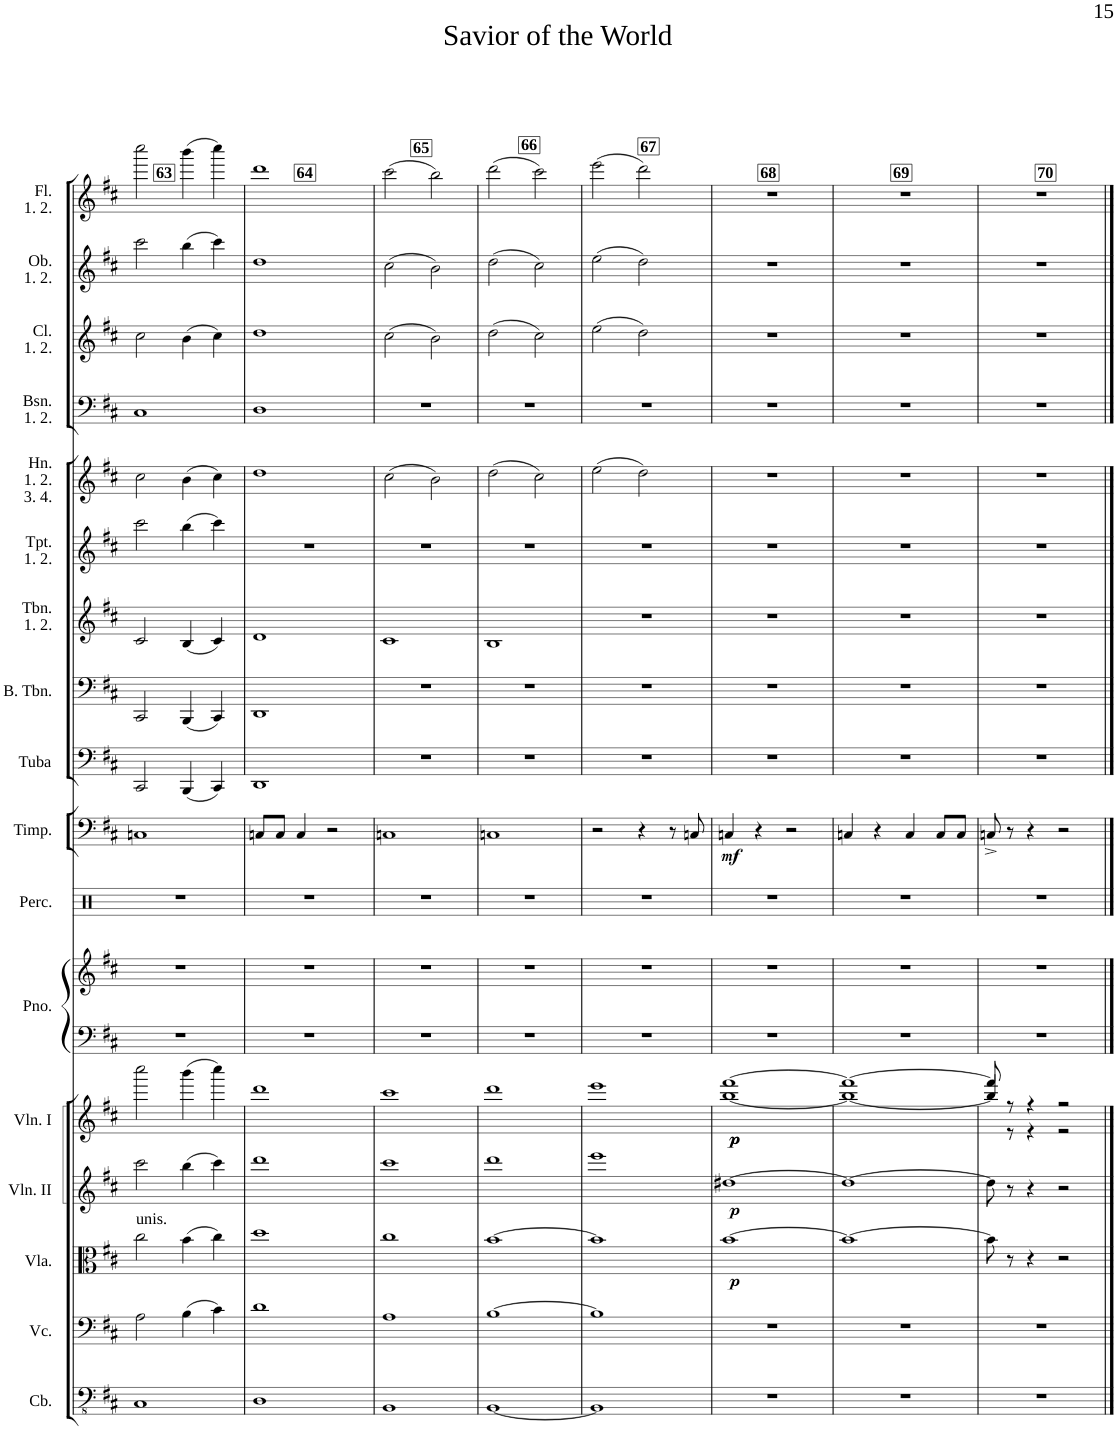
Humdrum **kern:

**kern	**kern	**kern	**dynam	**kern	**dynam	**kern	**dynam	**kern	**kern	**kern	**kern	**dynam	**kern	**kern	**kern	**kern	**kern	**kern	**kern	**kern	**kern
*part17	*part16	*part15	*part15	*part14	*part14	*part13	*part13	*part12	*part12	*part11	*part10	*part10	*part9	*part8	*part7	*part6	*part5	*part4	*part3	*part2	*part1
*staff18	*staff17	*staff16	*staff16	*staff15	*staff15	*staff14	*staff14	*staff13	*staff12	*staff11	*staff10	*staff10	*staff9	*staff8	*staff7	*staff6	*staff5	*staff4	*staff3	*staff2	*staff1
*I"Contrabasses	*I"Violoncellos	*I"Violas	*	*I"Violins II	*	*I"Violins I	*	*I"Piano	*	*I"Mark Tree	*I"1 Timpani in C	*	*I"1 Tuba	*I"1 Bass Trombone	*I"2 Tenor Trombones	*I"3 Trumpets in Bb	*I"4 Horns in F	*I"2 Bassoons	*I"2 Clarinets in Bb	*I"2 Oboes	*I"2 Flutes
*I'Cb.	*I'Vc.	*I'Vla.	*	*I'Vln. II	*	*I'Vln. I	*	*I'Pno.	*	*	*I'Timp.	*	*I'Tuba	*I'B. Tbn.	*I'Tbn. 1. 2.	*I'Tpt. 1. 2.	*I'Hn. 1. 2. 3. 4.	*I'Bsn. 1. 2.	*I'Cl. 1. 2.	*I'Ob. 1. 2.	*I'Fl. 1. 2.
!!LO:PB:g=z
*clefFv4	*clefF4	*clefC3	*	*clefG2	*	*clefG2	*	*clefF4	*clefG2	*clefX	*clefF4	*	*clefF4	*clefF4	*clefG2	*clefG2	*clefG2	*clefF4	*clefG2	*clefG2	*clefG2
*	*	*	*	*	*	*	*	*	*	*	*	*	*	*	*	*ITrd1c2	*ITrd4c7	*	*ITrd1c2	*	*
*k[f#c#]	*k[f#c#]	*k[f#c#]	*	*k[f#c#]	*	*k[f#c#]	*	*k[f#c#]	*k[f#c#]	*k[]	*k[f#c#]	*	*k[f#c#]	*k[f#c#]	*k[f#c#]	*k[f#c#]	*k[f#c#]	*k[f#c#]	*k[f#c#]	*k[f#c#]	*k[f#c#]
*M4/4	*M4/4	*M4/4	*	*M4/4	*	*M4/4	*	*M4/4	*M4/4	*M4/4	*M4/4	*	*M4/4	*M4/4	*M4/4	*M4/4	*M4/4	*M4/4	*M4/4	*M4/4	*M4/4
=63	=63	=63	=63	=63	=63	=63	=63	=63	=63	=63	=63	=63	=63	=63	=63	=63	=63	=63	=63	=63	=63
!	!	!LO:TX:a:t=unis.	!	!	!	!	!	!	!	!	!	!	!	!	!	!	!	!	!	!	!
1CC#	2A\	2cc#\	.	2ccc#\	.	2cccc#\	.	1r	1r	1r	1Cn	.	2CC#/	2CC#/	2c#/	2ccc#\	2cc#\	1C#	2cc#\	2ccc#\	2cccc#\
.	(4B\	(4b\	.	(4bb\	.	(4bbb\	.	.	.	.	.	.	(4BBB/	(4BBB/	(4B/	(4bb\	(4b\	.	(4b\	(4bb\	(4bbb\
.	4c#\)	4cc#\)	.	4ccc#\)	.	4cccc#\)	.	.	.	.	.	.	4CC#/)	4CC#/)	4c#/)	4ccc#\)	4cc#\)	.	4cc#\)	4ccc#\)	4cccc#\)
=64	=64	=64	=64	=64	=64	=64	=64	=64	=64	=64	=64	=64	=64	=64	=64	=64	=64	=64	=64	=64	=64
1DD	1d	1dd	.	1ddd	.	1ddd	.	1r	1r	1r	8Cn/L	.	1DD	1DD	1d	1r	1dd	1D	1dd	1dd	1ddd
.	.	.	.	.	.	.	.	.	.	.	8C/J	.	.	.	.	.	.	.	.	.	.
.	.	.	.	.	.	.	.	.	.	.	4C/	.	.	.	.	.	.	.	.	.	.
.	.	.	.	.	.	.	.	.	.	.	2r	.	.	.	.	.	.	.	.	.	.
=65	=65	=65	=65	=65	=65	=65	=65	=65	=65	=65	=65	=65	=65	=65	=65	=65	=65	=65	=65	=65	=65
1BBB	1A	1cc#	.	1ccc#	.	1ccc#	.	1r	1r	1r	1Cn	.	1r	1r	1c#	1r	(2cc#\	1r	(2cc#\	(2cc#\	(2ccc#\
.	.	.	.	.	.	.	.	.	.	.	.	.	.	.	.	.	2b\)	.	2b\)	2b\)	2bb\)
=66	=66	=66	=66	=66	=66	=66	=66	=66	=66	=66	=66	=66	=66	=66	=66	=66	=66	=66	=66	=66	=66
[1BBB	[1B	[1b	.	1ddd	.	1ddd	.	1r	1r	1r	1Cn	.	1r	1r	1B	1r	(2dd\	1r	(2dd\	(2dd\	(2ddd\
.	.	.	.	.	.	.	.	.	.	.	.	.	.	.	.	.	2cc#\)	.	2cc#\)	2cc#\)	2ccc#\)
=67	=67	=67	=67	=67	=67	=67	=67	=67	=67	=67	=67	=67	=67	=67	=67	=67	=67	=67	=67	=67	=67
1BBB]	1B]	1b]	.	1eee	.	1eee	.	1r	1r	1r	2r	.	1r	1r	1r	1r	(2ee\	1r	(2ee\	(2ee\	(2eee\
.	.	.	.	.	.	.	.	.	.	.	4r	.	.	.	.	.	2dd\)	.	2dd\)	2dd\)	2ddd\)
.	.	.	.	.	.	.	.	.	.	.	8r	.	.	.	.	.	.	.	.	.	.
.	.	.	.	.	.	.	.	.	.	.	8Cn/	.	.	.	.	.	.	.	.	.	.
=68	=68	=68	=68	=68	=68	=68	=68	=68	=68	=68	=68	=68	=68	=68	=68	=68	=68	=68	=68	=68	=68
*	*	*	*	*	*	*^	*	*	*	*	*	*	*	*	*	*	*	*	*	*	*
!	!	!	!LO:DY:b	!	!LO:DY:b	!	!	!LO:DY:b	!	!	!	!	!	!	!	!	!	!	!	!	!	!
!	!	!	!	!	!	!	!	!LO:DY:n=1:b	!	!	!	!	!LO:DY:b	!	!	!	!	!	!	!	!	!
1r	1r	[1b	p	[1dd#X	p	[1fff#	[1bb	p p	1r	1r	1r	4Cn/	mf	1r	1r	1r	1r	1r	1r	1r	1r	1r
.	.	.	.	.	.	.	.	.	.	.	.	4r	.	.	.	.	.	.	.	.	.	.
.	.	.	.	.	.	.	.	.	.	.	.	2r	.	.	.	.	.	.	.	.	.	.
=69	=69	=69	=69	=69	=69	=69	=69	=69	=69	=69	=69	=69	=69	=69	=69	=69	=69	=69	=69	=69	=69	=69
1r	1r	1b_	.	1dd#_	.	1fff#_	1bb_	.	1r	1r	1r	4Cn/	.	1r	1r	1r	1r	1r	1r	1r	1r	1r
.	.	.	.	.	.	.	.	.	.	.	.	4r	.	.	.	.	.	.	.	.	.	.
.	.	.	.	.	.	.	.	.	.	.	.	4C/	.	.	.	.	.	.	.	.	.	.
.	.	.	.	.	.	.	.	.	.	.	.	8C/L	.	.	.	.	.	.	.	.	.	.
.	.	.	.	.	.	.	.	.	.	.	.	8C/J	.	.	.	.	.	.	.	.	.	.
=70	=70	=70	=70	=70	=70	=70	=70	=70	=70	=70	=70	=70	=70	=70	=70	=70	=70	=70	=70	=70	=70	=70
1r	1r	8b\]	.	8dd#\]	.	8fff#/]	8bb/]	.	1r	1r	1r	8Cn^/	.	1r	1r	1r	1r	1r	1r	1r	1r	1r
.	.	8r	.	8r	.	8r	8r	.	.	.	.	8r	.	.	.	.	.	.	.	.	.	.
.	.	4r	.	4r	.	4r	4r	.	.	.	.	4r	.	.	.	.	.	.	.	.	.	.
.	.	2r	.	2r	.	2r	2r	.	.	.	.	2r	.	.	.	.	.	.	.	.	.	.
*	*	*	*	*	*	*v	*v	*	*	*	*	*	*	*	*	*	*	*	*	*	*	*
==	==	==	==	==	==	==	==	==	==	==	==	==	==	==	==	==	==	==	==	==	==
*-	*-	*-	*-	*-	*-	*-	*-	*-	*-	*-	*-	*-	*-	*-	*-	*-	*-	*-	*-	*-	*-
